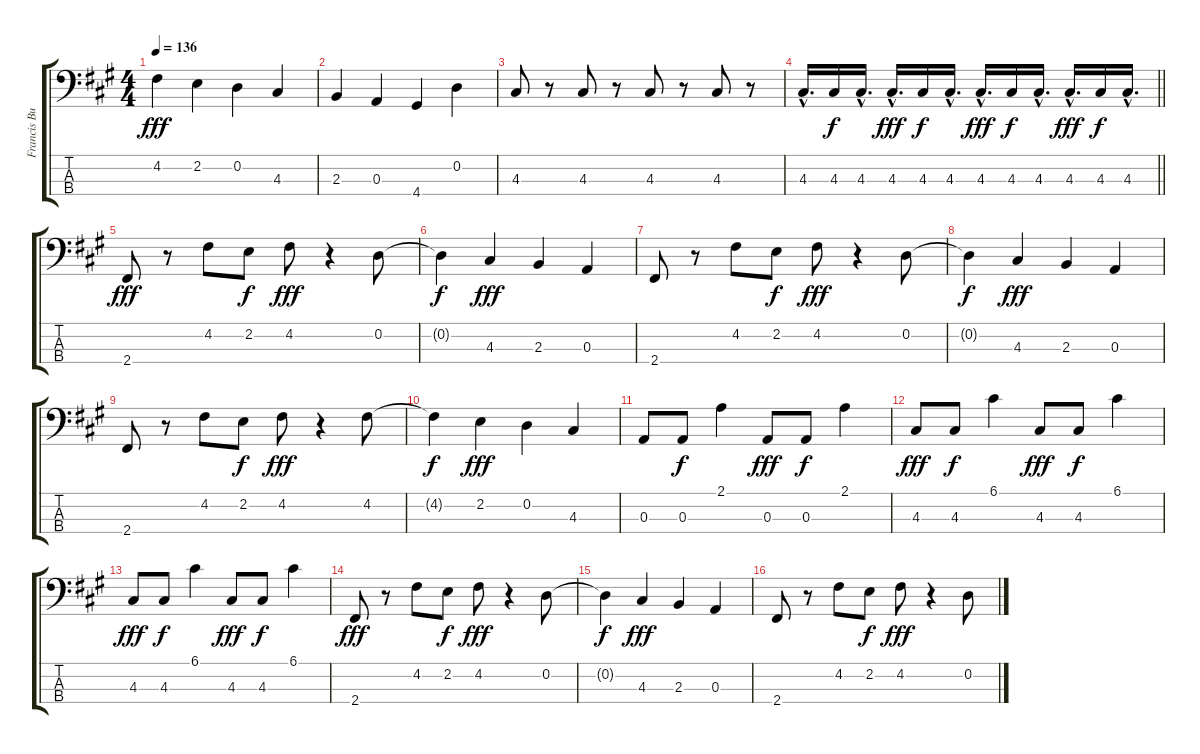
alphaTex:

\track ("Francis Bucholz" "Francis Bu") {instrument electricbasspick}
\staff {score tabs}
\tuning (G2 D2 A1 E1) {hide}
\ts (4 4)
\tempo 136
\clef f4
\ks a
4.2.4{dy fff} 2.2.4 0.2.4 4.3.4 |
2.3.4 0.3.4 4.4.4 0.2.4 |
4.3.8 r.8 4.3.8 r.8 4.3.8 r.8 4.3.8 r.8 |
\barLineRight lightlight
4.3{hac}.16{d} 4.3.16{dy f} 4.3{hac}.16{d} 4.3{hac}.16{d dy fff} 4.3.16{dy f} 4.3{hac}.16{d} 4.3{hac}.16{d dy fff} 4.3.16{dy f} 4.3{hac}.16{d} 4.3{hac}.16{d dy fff} 4.3.16{dy f} 4.3{hac}.16{d} |
2.4.8{dy fff} r.8 4.2.8 2.2.8{dy f} 4.2.8{dy fff} r.4 0.2.8 |
0.2{t}.4{dy f} 4.3.4{dy fff} 2.3.4 0.3.4 |
2.4.8 r.8 4.2.8 2.2.8{dy f} 4.2.8{dy fff} r.4 0.2.8 |
0.2{t}.4{dy f} 4.3.4{dy fff} 2.3.4 0.3.4 |
2.4.8 r.8 4.2.8 2.2.8{dy f} 4.2.8{dy fff} r.4 4.2.8 |
4.2{t}.4{dy f} 2.2.4{dy fff} 0.2.4 4.3.4 |
0.3.8 0.3.8{dy f} 2.1.4 0.3.8{dy fff} 0.3.8{dy f} 2.1.4 |
4.3.8{dy fff} 4.3.8{dy f} 6.1.4 4.3.8{dy fff} 4.3.8{dy f} 6.1.4 |
4.3.8{dy fff} 4.3.8{dy f} 6.1.4 4.3.8{dy fff} 4.3.8{dy f} 6.1.4 |
2.4.8{dy fff} r.8 4.2.8 2.2.8{dy f} 4.2.8{dy fff} r.4 0.2.8 |
0.2{t}.4{dy f} 4.3.4{dy fff} 2.3.4 0.3.4 |
2.4.8 r.8 4.2.8 2.2.8{dy f} 4.2.8{dy fff} r.4 0.2.8
